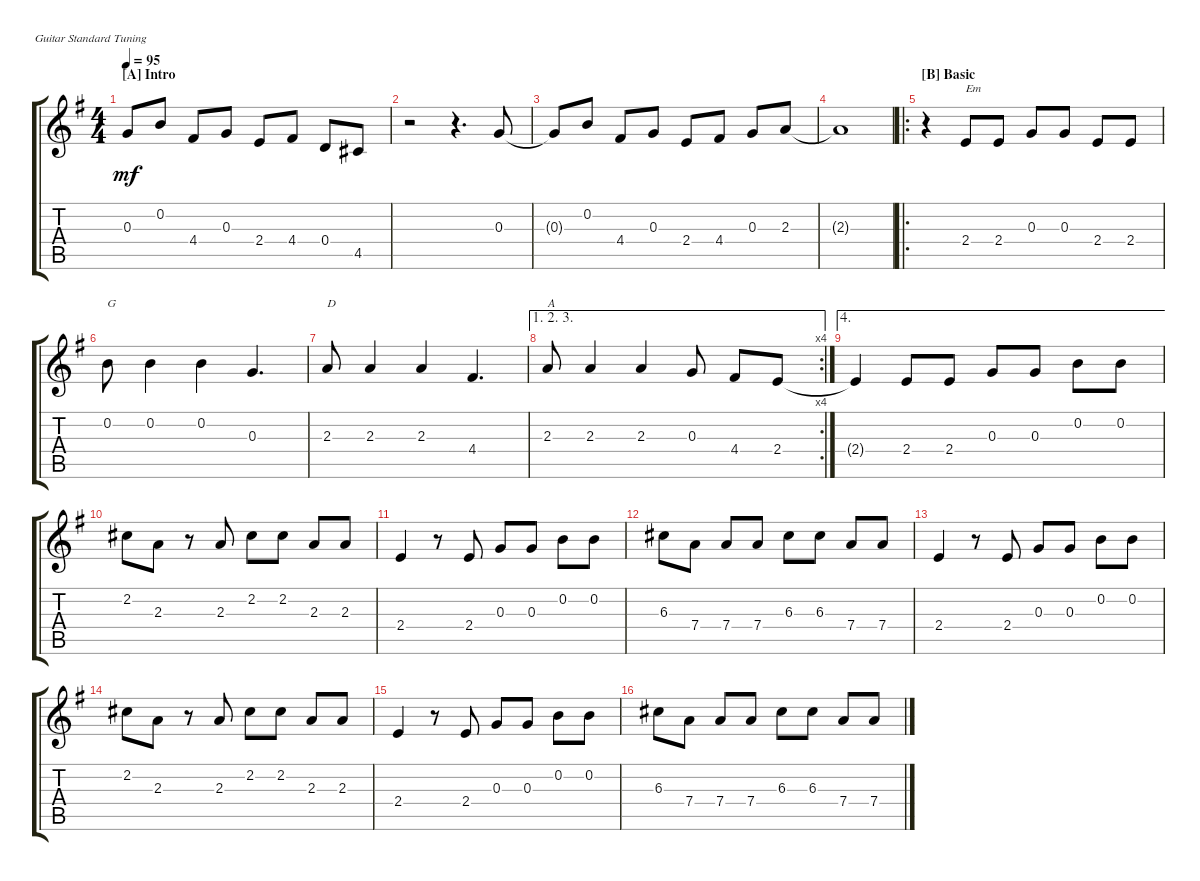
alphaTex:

\defaultSystemsLayout 4
\bracketExtendMode groupsimilarinstruments
\singleTrackTrackNamePolicy hidden
\multiTrackTrackNamePolicy hidden
\otherSystemsTrackNameOrientation horizontal
\track ("Steel Guitar" "S-Gt") {mute instrument acousticguitarsteel}
\staff {score tabs}
\tuning (E4 B3 G3 D3 A2 E2)
\ts (4 4)
\section ("A" "Intro")
\tempo 95
\clef g2
\ks g
0.3.8{dy mf instrument acousticguitarsteel} 0.2.8 4.4.8 0.3.8 2.4.8 4.4.8 0.4.8 4.5.8 |
r.2 r.4{d} 0.3.8 |
0.3{t}.8 0.2.8 4.4.8 0.3.8 2.4.8 4.4.8 0.3.8 2.3.8 |
2.3{t}.1 |
\ro
\section ("B" "Basic")
r.4 2.4.8{txt "Em"} 2.4.8 0.3.8 0.3.8 2.4.8 2.4.8 |
0.2.8{txt "G"} 0.2.4 0.2.4 0.3.4{d} |
2.3.8{txt "D"} 2.3.4 2.3.4 4.4.4{d} |
\ae (1 2 3)
\rc 4
2.3.8{txt "A"} 2.3.4 2.3.4 0.3.8 4.4.8 2.4.8 |
\ae 4
2.4{t}.4 2.4.8 2.4.8 0.3.8 0.3.8 0.2.8 0.2.8 |
2.2.8 2.3.8 r.8 2.3.8 2.2.8 2.2.8 2.3.8 2.3.8 |
2.4.4 r.8 2.4.8 0.3.8 0.3.8 0.2.8 0.2.8 |
6.3.8 7.4.8 7.4.8 7.4.8 6.3.8 6.3.8 7.4.8 7.4.8 |
2.4.4 r.8 2.4.8 0.3.8 0.3.8 0.2.8 0.2.8 |
2.2.8 2.3.8 r.8 2.3.8 2.2.8 2.2.8 2.3.8 2.3.8 |
2.4.4 r.8 2.4.8 0.3.8 0.3.8 0.2.8 0.2.8 |
6.3.8 7.4.8 7.4.8 7.4.8 6.3.8 6.3.8 7.4.8 7.4.8
